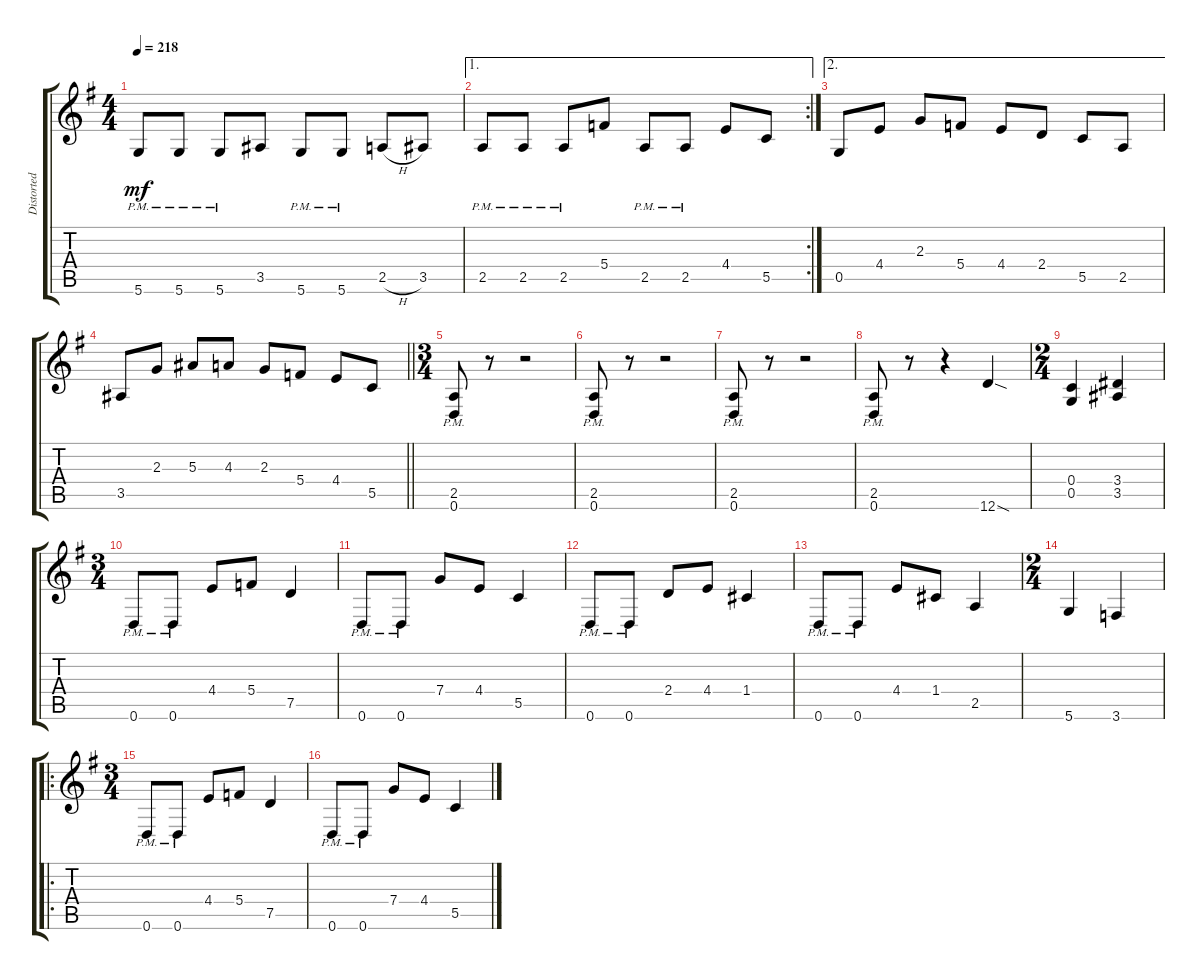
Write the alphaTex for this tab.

\track ("Distorted Guitar (left channel)" "Distorted ") {instrument overdrivenguitar}
\staff {score tabs}
\tuning (D4 A3 F3 C3 G2 D2) {hide}
\ts (4 4)
\tempo 218
\clef g2
\ks g
5.6{pm}.8{dy mf} 5.6{pm}.8 5.6{pm}.8 3.5.8 5.6{pm}.8 5.6{pm}.8 2.5{h}.8 3.5.8 |
\ae 1
\rc 2
2.5{pm}.8 2.5{pm}.8 2.5{pm}.8 5.4.8 2.5{pm}.8 2.5{pm}.8 4.4.8 5.5.8 |
\ae 2
0.5.8 4.4.8 2.3.8 5.4.8 4.4.8 2.4.8 5.5.8 2.5.8 |
\barLineRight lightlight
3.5.8 2.3.8 5.3.8 4.3.8 2.3.8 5.4.8 4.4.8 5.5.8 |
\ts (3 4)
(2.5{pm} 0.6{pm}).8 r.8 r.2 |
(2.5{pm} 0.6{pm}).8 r.8 r.2 |
(2.5{pm} 0.6{pm}).8 r.8 r.2 |
(2.5{pm} 0.6{pm}).8 r.8 r.4 12.6{sod}.4 |
\ts (2 4)
(0.4 0.5).4 (3.4 3.5).4 |
\ts (3 4)
0.6{pm}.8 0.6{pm}.8 4.4.8 5.4.8 7.5.4 |
0.6{pm}.8 0.6{pm}.8 7.4.8 4.4.8 5.5.4 |
0.6{pm}.8 0.6{pm}.8 2.4.8 4.4.8 1.4.4 |
0.6{pm}.8 0.6{pm}.8 4.4.8 1.4.8 2.5.4 |
\ts (2 4)
5.6.4 3.6.4 |
\ro
\ts (3 4)
0.6{pm}.8 0.6{pm}.8 4.4.8 5.4.8 7.5.4 |
0.6{pm}.8 0.6{pm}.8 7.4.8 4.4.8 5.5.4
